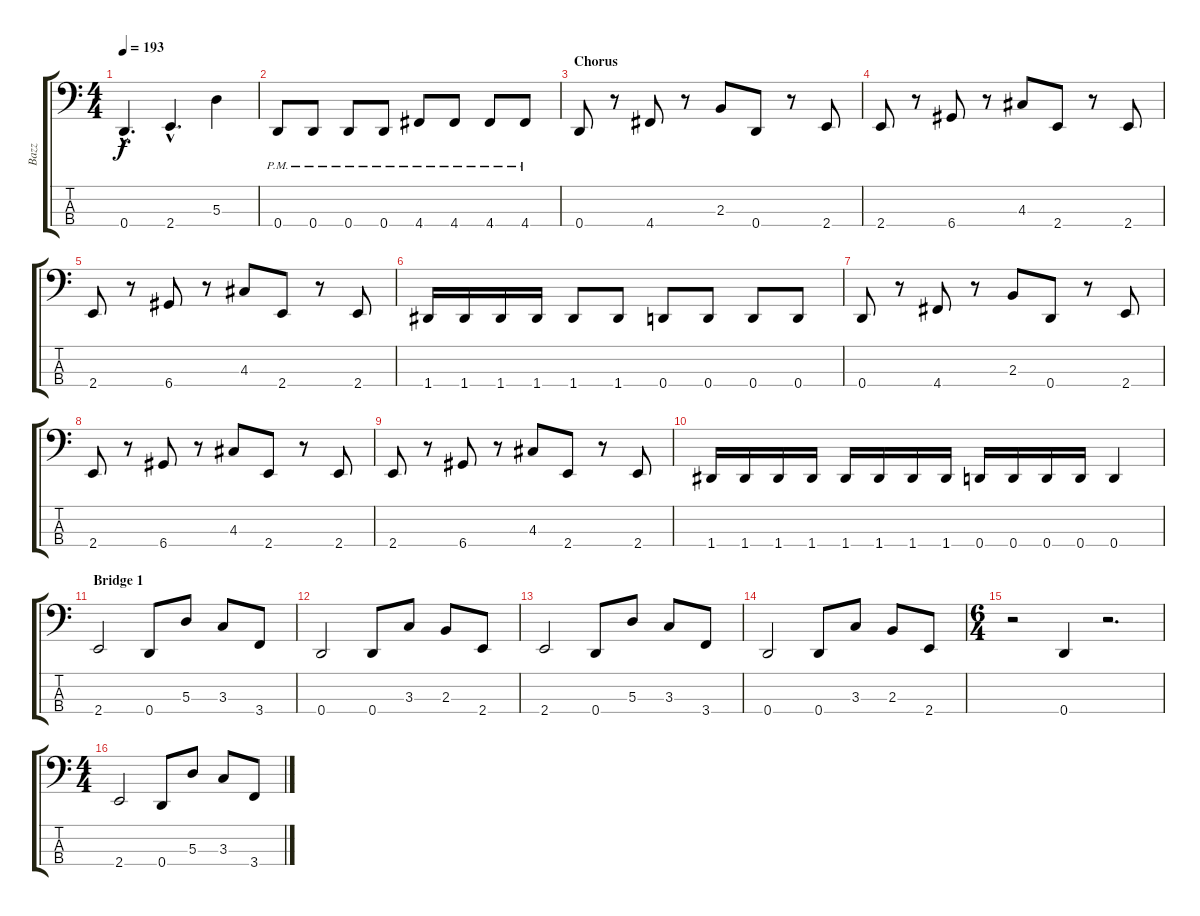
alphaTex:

\track ("Bazz" "Bazz") {instrument electricbasspick}
\staff {score tabs}
\tuning (G2 D2 A1 D1) {hide}
\ts (4 4)
\tempo 193
\clef f4
\ks c
0.4{hac}.4{d dy f} 2.4{hac}.4{d} 5.3.4 |
0.4{pm}.8 0.4{pm}.8 0.4{pm}.8 0.4{pm}.8 4.4{pm}.8 4.4{pm}.8 4.4{pm}.8 4.4{pm}.8 |
\section ("" "Chorus")
0.4.8 r.8 4.4.8 r.8 2.3.8 0.4.8 r.8 2.4.8 |
2.4.8 r.8 6.4.8 r.8 4.3.8 2.4.8 r.8 2.4.8 |
2.4.8 r.8 6.4.8 r.8 4.3.8 2.4.8 r.8 2.4.8 |
1.4.16 1.4.16 1.4.16 1.4.16 1.4.8 1.4.8 0.4.8 0.4.8 0.4.8 0.4.8 |
0.4.8 r.8 4.4.8 r.8 2.3.8 0.4.8 r.8 2.4.8 |
2.4.8 r.8 6.4.8 r.8 4.3.8 2.4.8 r.8 2.4.8 |
2.4.8 r.8 6.4.8 r.8 4.3.8 2.4.8 r.8 2.4.8 |
1.4.16 1.4.16 1.4.16 1.4.16 1.4.16 1.4.16 1.4.16 1.4.16 0.4.16 0.4.16 0.4.16 0.4.16 0.4.4 |
\section ("" "Bridge 1")
2.4.2 0.4.8 5.3.8 3.3.8 3.4.8 |
0.4.2 0.4.8 3.3.8 2.3.8 2.4.8 |
2.4.2 0.4.8 5.3.8 3.3.8 3.4.8 |
0.4.2 0.4.8 3.3.8 2.3.8 2.4.8 |
\ts (6 4)
r.2 0.4.4 r.2{d} |
\ts (4 4)
2.4.2 0.4.8 5.3.8 3.3.8 3.4.8
